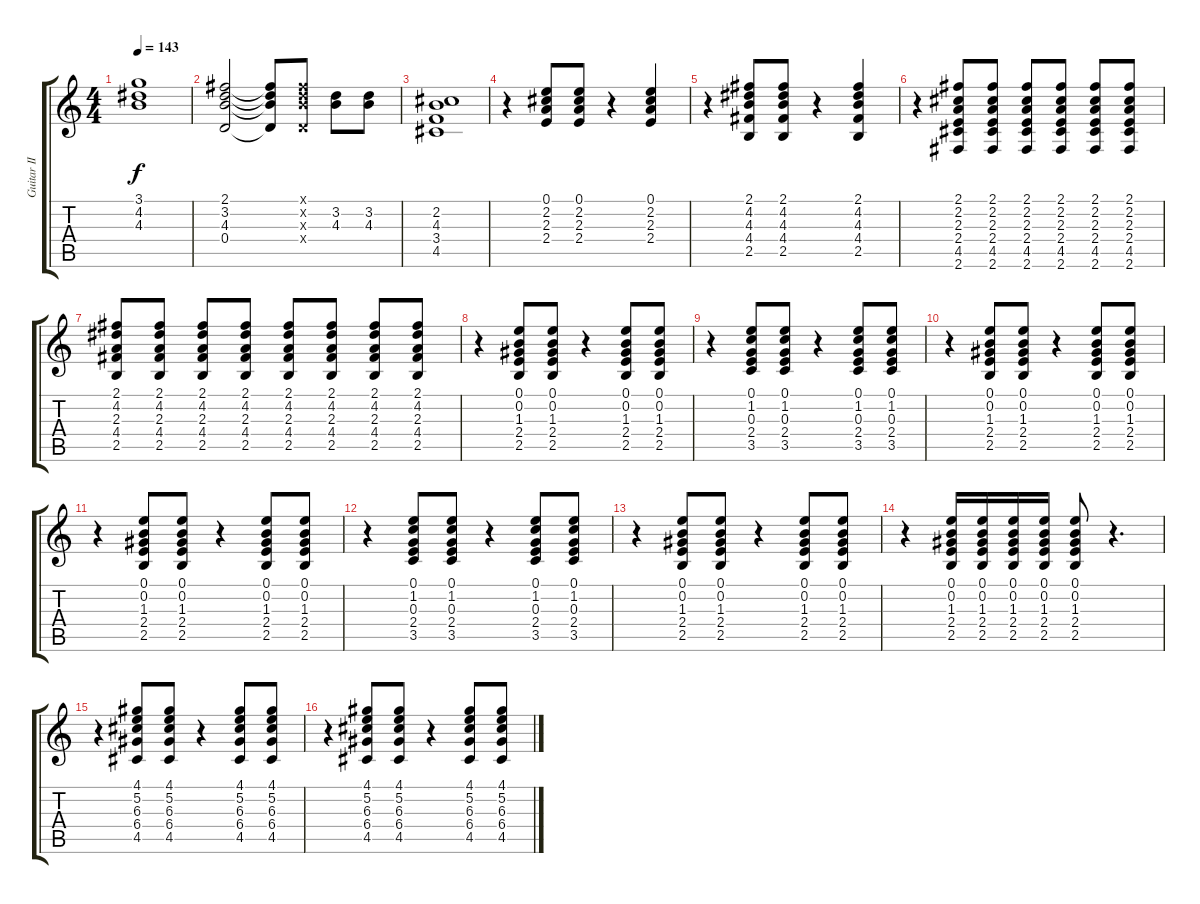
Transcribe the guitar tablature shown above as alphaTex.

\track ("Guitar II" "Guitar II") {instrument electricguitarclean}
\staff {score tabs}
\tuning (E4 B3 G3 D3 A2 E2) {hide}
\ts (4 4)
\tempo 143
\clef g2
\ks c
(3.1 4.2 4.3).1{dy f} |
(2.1 3.2 4.3 0.4).2 (2.1{t} 3.2{t} 4.3{t} 0.4{t}).8 (2.1{x} 3.2{x} 4.3{x} 0.4{x}).8 (3.2 4.3).8 (3.2 4.3).8 |
(2.2 4.3 3.4 4.5).1 |
r.4 (0.1 2.2 2.3 2.4).8 (0.1 2.2 2.3 2.4).8 r.4 (0.1 2.2 2.3 2.4).4 |
r.4 (2.1 4.2 4.3 4.4 2.5).8 (2.1 4.2 4.3 4.4 2.5).8 r.4 (2.1 4.2 4.3 4.4 2.5).4 |
r.4 (2.1 2.2 2.3 2.4 4.5 2.6).8 (2.1 2.2 2.3 2.4 4.5 2.6).8 (2.1 2.2 2.3 2.4 4.5 2.6).8 (2.1 2.2 2.3 2.4 4.5 2.6).8 (2.1 2.2 2.3 2.4 4.5 2.6).8 (2.1 2.2 2.3 2.4 4.5 2.6).8 |
(2.1 4.2 2.3 4.4 2.5).8 (2.1 4.2 2.3 4.4 2.5).8 (2.1 4.2 2.3 4.4 2.5).8 (2.1 4.2 2.3 4.4 2.5).8 (2.1 4.2 2.3 4.4 2.5).8 (2.1 4.2 2.3 4.4 2.5).8 (2.1 4.2 2.3 4.4 2.5).8 (2.1 4.2 2.3 4.4 2.5).8 |
r.4 (0.1 0.2 1.3 2.4 2.5).8 (0.1 0.2 1.3 2.4 2.5).8 r.4 (0.1 0.2 1.3 2.4 2.5).8 (0.1 0.2 1.3 2.4 2.5).8 |
r.4 (0.1 1.2 0.3 2.4 3.5).8 (0.1 1.2 0.3 2.4 3.5).8 r.4 (0.1 1.2 0.3 2.4 3.5).8 (0.1 1.2 0.3 2.4 3.5).8 |
r.4 (0.1 0.2 1.3 2.4 2.5).8 (0.1 0.2 1.3 2.4 2.5).8 r.4 (0.1 0.2 1.3 2.4 2.5).8 (0.1 0.2 1.3 2.4 2.5).8 |
r.4 (0.1 0.2 1.3 2.4 2.5).8 (0.1 0.2 1.3 2.4 2.5).8 r.4 (0.1 0.2 1.3 2.4 2.5).8 (0.1 0.2 1.3 2.4 2.5).8 |
r.4 (0.1 1.2 0.3 2.4 3.5).8 (0.1 1.2 0.3 2.4 3.5).8 r.4 (0.1 1.2 0.3 2.4 3.5).8 (0.1 1.2 0.3 2.4 3.5).8 |
r.4 (0.1 0.2 1.3 2.4 2.5).8 (0.1 0.2 1.3 2.4 2.5).8 r.4 (0.1 0.2 1.3 2.4 2.5).8 (0.1 0.2 1.3 2.4 2.5).8 |
r.4 (0.1 0.2 1.3 2.4 2.5).16 (0.1 0.2 1.3 2.4 2.5).16 (0.1 0.2 1.3 2.4 2.5).16 (0.1 0.2 1.3 2.4 2.5).16 (0.1 0.2 1.3 2.4 2.5).8 r.4{d} |
r.4 (4.1 5.2 6.3 6.4 4.5).8 (4.1 5.2 6.3 6.4 4.5).8 r.4 (4.1 5.2 6.3 6.4 4.5).8 (4.1 5.2 6.3 6.4 4.5).8 |
r.4 (4.1 5.2 6.3 6.4 4.5).8 (4.1 5.2 6.3 6.4 4.5).8 r.4 (4.1 5.2 6.3 6.4 4.5).8 (4.1 5.2 6.3 6.4 4.5).8
